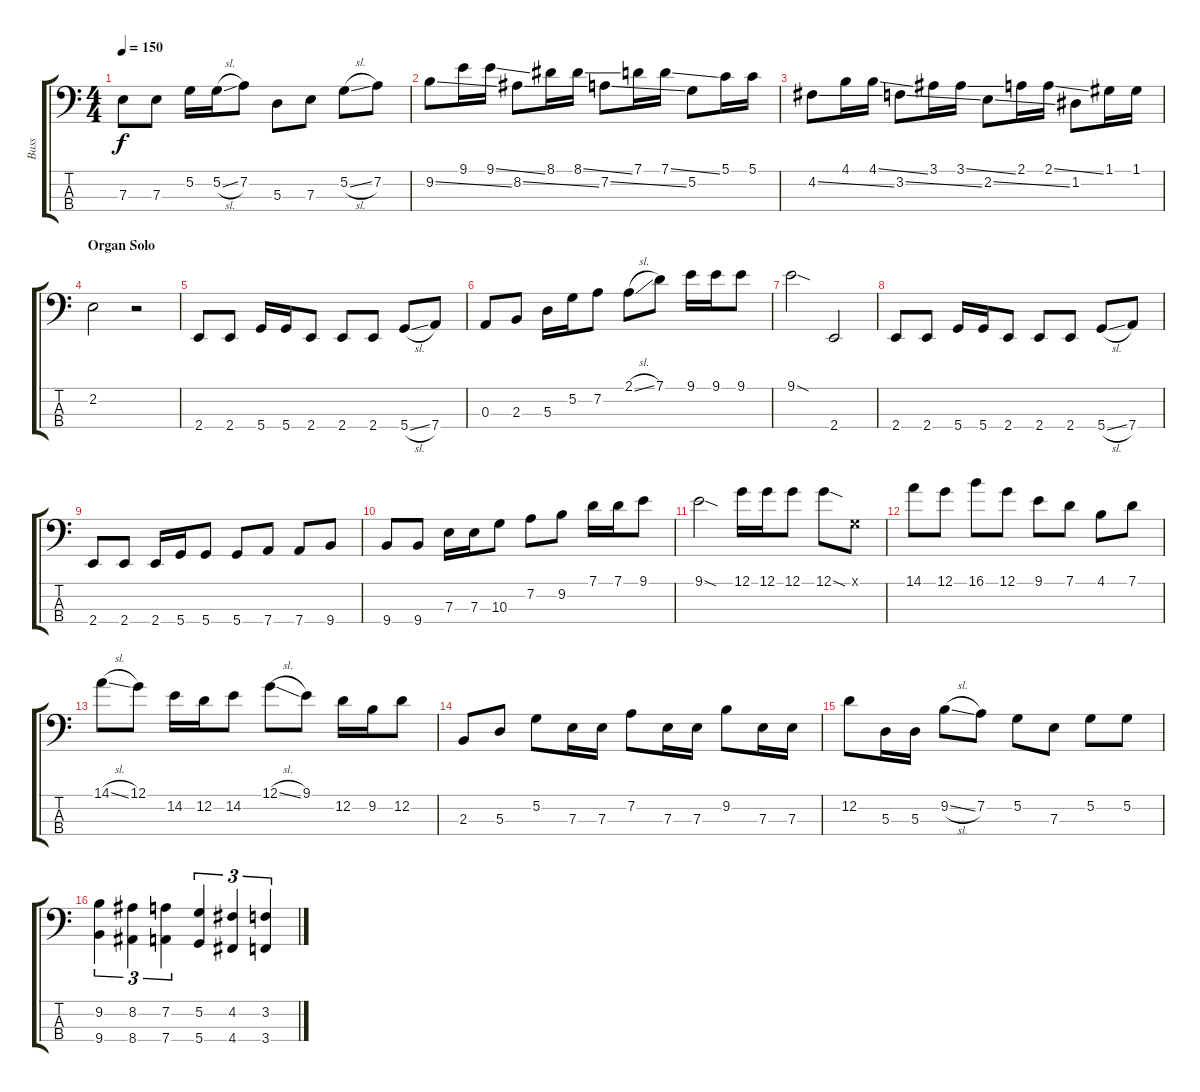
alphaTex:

\track ("Bass" "Bass") {instrument electricbasspick}
\staff {score tabs}
\tuning (G2 D2 A1 D1) {hide}
\ts (4 4)
\tempo 150
\clef f4
\ks c
7.3.8{dy f} 7.3.8 5.2.16 5.2{sl}.16 7.2.8 5.3.8 7.3.8 5.2{sl}.8 7.2.8 |
9.2{ss}.8 9.1.16 9.1{ss}.16 8.2{ss}.8 8.1.16 8.1{ss}.16 7.2{ss}.8 7.1.16 7.1{ss}.16 5.2.8 5.1.16 5.1.16 |
4.2{ss}.8 4.1.16 4.1{ss}.16 3.2{ss}.8 3.1.16 3.1{ss}.16 2.2{ss}.8 2.1.16 2.1{ss}.16 1.2.8 1.1.16 1.1.16 |
\section ("" "Organ Solo")
2.2.2 r.2 |
2.4.8 2.4.8 5.4.16 5.4.16 2.4.8 2.4.8 2.4.8 5.4{sl}.8 7.4.8 |
0.3.8 2.3.8 5.3.16 5.2.16 7.2.8 2.1{sl}.8 7.1.8 9.1.16 9.1.16 9.1.8 |
9.1{sod}.2 2.4.2 |
2.4.8 2.4.8 5.4.16 5.4.16 2.4.8 2.4.8 2.4.8 5.4{sl}.8 7.4.8 |
2.4.8 2.4.8 2.4.16 5.4.16 5.4.8 5.4.8 7.4.8 7.4.8 9.4.8 |
9.4.8 9.4.8 7.3.16 7.3.16 10.3.8 7.2.8 9.2.8 7.1.16 7.1.16 9.1.8 |
9.1{sod}.2 12.1.16 12.1.16 12.1.8 12.1{sod}.8 0.1{x}.8 |
14.1.8 12.1.8 16.1.8 12.1.8 9.1.8 7.1.8 4.1.8 7.1.8 |
14.1{sl}.8 12.1.8 14.2.16 12.2.16 14.2.8 12.1{sl}.8 9.1.8 12.2.16 9.2.16 12.2.8 |
2.3.8 5.3.8 5.2.8 7.3.16 7.3.16 7.2.8 7.3.16 7.3.16 9.2.8 7.3.16 7.3.16 |
12.2.8 5.3.16 5.3.16 9.2{sl}.8 7.2.8 5.2.8 7.3.8 5.2.8 5.2.8 |
(9.2 9.4).4{tu (3 2)} (8.2 8.4).4{tu (3 2)} (7.2 7.4).4{tu (3 2)} (5.2 5.4).4{tu (3 2)} (4.2 4.4).4{tu (3 2)} (3.2 3.4).4{tu (3 2)}
